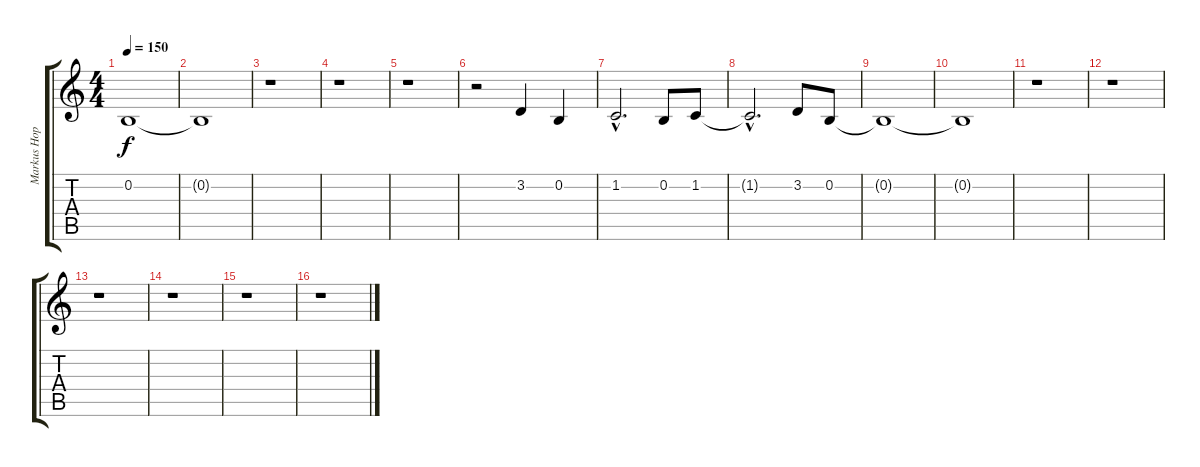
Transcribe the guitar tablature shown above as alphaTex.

\track ("Markus Hoppus - Vocals II" "Markus Hop") {instrument lead7fifths}
\staff {score tabs}
\tuning (E4 B3 G3 D3 A2 E2) {hide}
\ts (4 4)
\tempo 150
\clef g2
\ks c
0.2{t}.1{dy f} |
0.2{t}.1 |
r.1 |
r.1 |
r.1 |
r.2 3.2.4 0.2.4 |
1.2{hac}.2{d} 0.2.8 1.2.8 |
1.2{hac t}.2{d} 3.2.8 0.2.8 |
0.2{t}.1 |
0.2{t}.1 |
r.1 |
r.1 |
r.1 |
r.1 |
r.1 |
r.1
